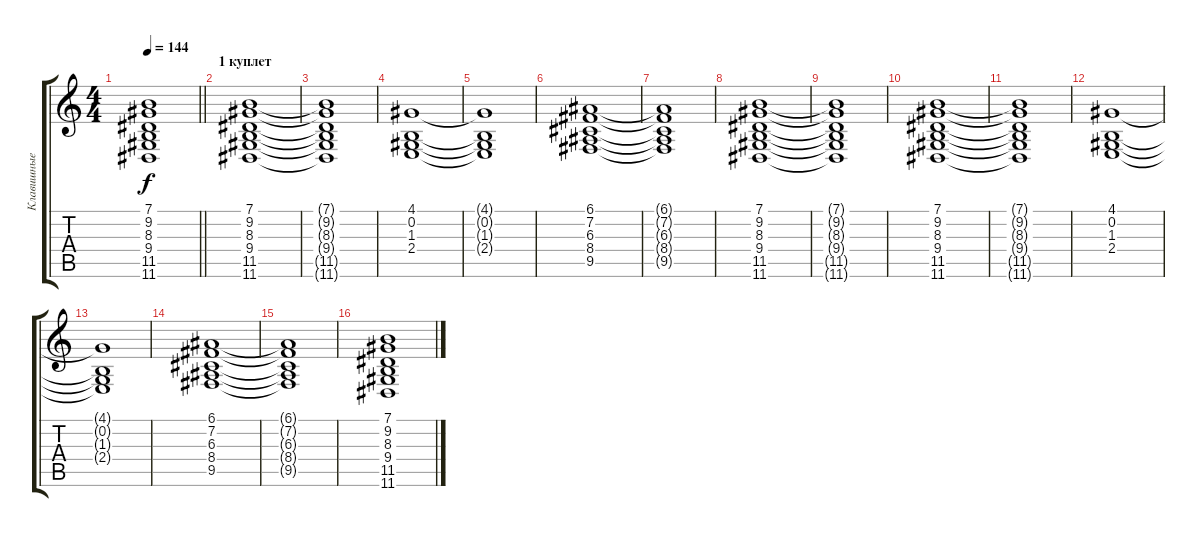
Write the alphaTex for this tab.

\track ("Клавишные" "Клавишные") {instrument stringensemble2}
\staff {score tabs}
\tuning (E4 B3 G3 D3 A2 E2) {hide}
\ts (4 4)
\tempo 144
\clef g2
\barLineRight lightlight
\ks c
(7.1{t} 9.2{t} 8.3{t} 9.4{t} 11.5{t} 11.6{t}).1{dy f} |
\section ("" "1 куплет")
(7.1 9.2 8.3 9.4 11.5 11.6).1 |
(7.1{t} 9.2{t} 8.3{t} 9.4{t} 11.5{t} 11.6{t}).1 |
(4.1 0.2 1.3 2.4).1 |
(4.1{t} 0.2{t} 1.3{t} 2.4{t}).1 |
(6.1 7.2 6.3 8.4 9.5).1 |
(6.1{t} 7.2{t} 6.3{t} 8.4{t} 9.5{t}).1 |
(7.1 9.2 8.3 9.4 11.5 11.6).1 |
(7.1{t} 9.2{t} 8.3{t} 9.4{t} 11.5{t} 11.6{t}).1 |
(7.1 9.2 8.3 9.4 11.5 11.6).1 |
(7.1{t} 9.2{t} 8.3{t} 9.4{t} 11.5{t} 11.6{t}).1 |
(4.1 0.2 1.3 2.4).1 |
(4.1{t} 0.2{t} 1.3{t} 2.4{t}).1 |
(6.1 7.2 6.3 8.4 9.5).1 |
(6.1{t} 7.2{t} 6.3{t} 8.4{t} 9.5{t}).1 |
(7.1 9.2 8.3 9.4 11.5 11.6).1
